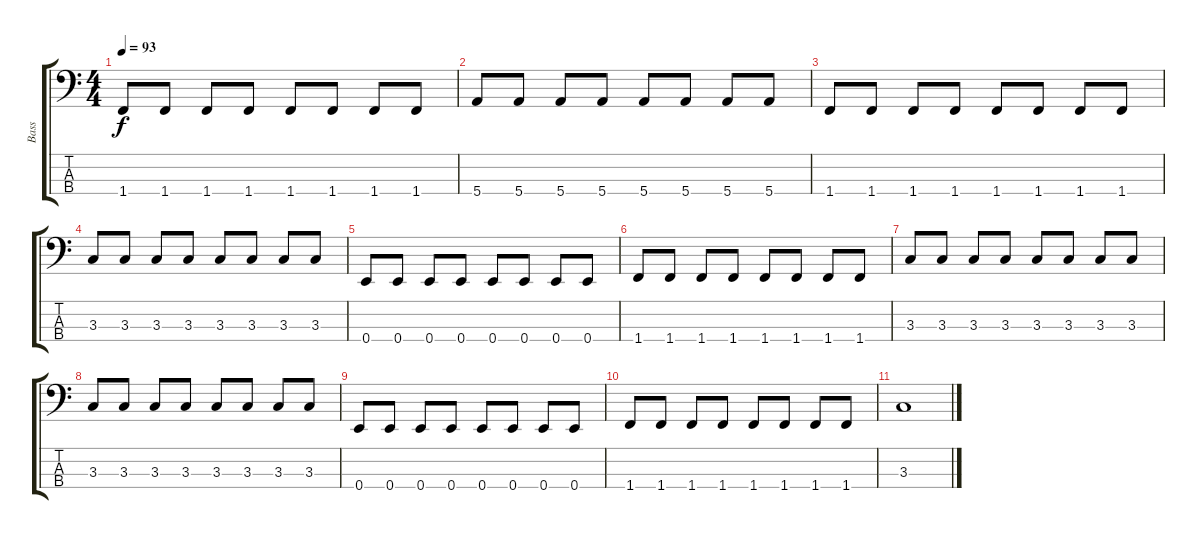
\track ("Bass" "Bass") {instrument electricbassfinger}
\staff {score tabs}
\tuning (G2 D2 A1 E1) {hide}
\ts (4 4)
\tempo 93
\clef f4
\ks c
1.4.8{dy f} 1.4.8 1.4.8 1.4.8 1.4.8 1.4.8 1.4.8 1.4.8 |
5.4.8 5.4.8 5.4.8 5.4.8 5.4.8 5.4.8 5.4.8 5.4.8 |
1.4.8 1.4.8 1.4.8 1.4.8 1.4.8 1.4.8 1.4.8 1.4.8 |
3.3.8 3.3.8 3.3.8 3.3.8 3.3.8 3.3.8 3.3.8 3.3.8 |
0.4.8 0.4.8 0.4.8 0.4.8 0.4.8 0.4.8 0.4.8 0.4.8 |
1.4.8 1.4.8 1.4.8 1.4.8 1.4.8 1.4.8 1.4.8 1.4.8 |
3.3.8 3.3.8 3.3.8 3.3.8 3.3.8 3.3.8 3.3.8 3.3.8 |
3.3.8 3.3.8 3.3.8 3.3.8 3.3.8 3.3.8 3.3.8 3.3.8 |
0.4.8 0.4.8 0.4.8 0.4.8 0.4.8 0.4.8 0.4.8 0.4.8 |
1.4.8 1.4.8 1.4.8 1.4.8 1.4.8 1.4.8 1.4.8 1.4.8 |
3.3.1
